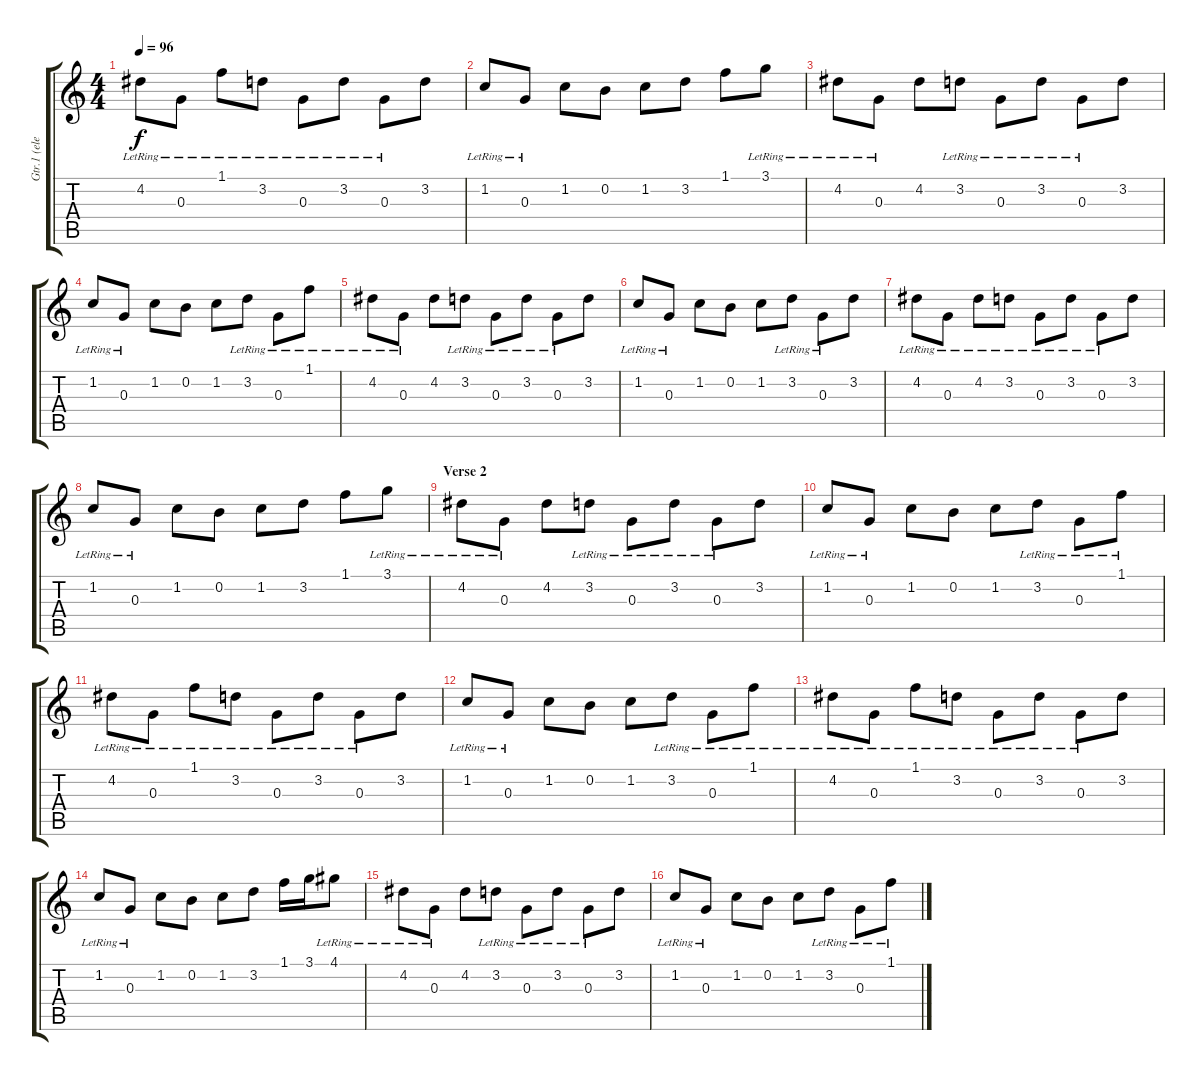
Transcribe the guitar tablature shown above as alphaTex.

\track ("Gtr.1 (elec.)" "Gtr.1 (ele") {instrument electricguitarclean}
\staff {score tabs}
\tuning (E4 B3 G3 D3 A2 E2) {hide}
\ts (4 4)
\tempo 96
\clef g2
\ks c
4.2{lr}.8{dy f} 0.3{lr}.8 1.1{lr}.8 3.2{lr}.8 0.3{lr}.8 3.2{lr}.8 0.3{lr}.8 3.2.8 |
1.2{lr}.8 0.3{lr}.8 1.2.8 0.2.8 1.2.8 3.2.8 1.1.8 3.1{lr}.8 |
4.2{lr}.8 0.3{lr}.8 4.2.8 3.2{lr}.8 0.3{lr}.8 3.2{lr}.8 0.3{lr}.8 3.2.8 |
1.2{lr}.8 0.3{lr}.8 1.2.8 0.2.8 1.2.8 3.2{lr}.8 0.3{lr}.8 1.1{lr}.8 |
4.2{lr}.8 0.3{lr}.8 4.2.8 3.2{lr}.8 0.3{lr}.8 3.2{lr}.8 0.3{lr}.8 3.2.8 |
1.2{lr}.8 0.3{lr}.8 1.2.8 0.2.8 1.2.8 3.2{lr}.8 0.3{lr}.8 3.2.8 |
4.2{lr}.8 0.3{lr}.8 4.2{lr}.8 3.2{lr}.8 0.3{lr}.8 3.2{lr}.8 0.3{lr}.8 3.2.8 |
1.2{lr}.8 0.3{lr}.8 1.2.8 0.2.8 1.2.8 3.2.8 1.1.8 3.1{lr}.8 |
\section ("" "Verse 2")
4.2{lr}.8 0.3{lr}.8 4.2.8 3.2{lr}.8 0.3{lr}.8 3.2{lr}.8 0.3{lr}.8 3.2.8 |
1.2{lr}.8 0.3{lr}.8 1.2.8 0.2.8 1.2.8 3.2{lr}.8 0.3{lr}.8 1.1{lr}.8 |
4.2{lr}.8 0.3{lr}.8 1.1{lr}.8 3.2{lr}.8 0.3{lr}.8 3.2{lr}.8 0.3{lr}.8 3.2.8 |
1.2{lr}.8 0.3{lr}.8 1.2.8 0.2.8 1.2.8 3.2{lr}.8 0.3{lr}.8 1.1{lr}.8 |
4.2{lr}.8 0.3{lr}.8 1.1{lr}.8 3.2{lr}.8 0.3{lr}.8 3.2{lr}.8 0.3{lr}.8 3.2.8 |
1.2{lr}.8 0.3{lr}.8 1.2.8 0.2.8 1.2.8 3.2.8 1.1.16 3.1.16 4.1{lr}.8 |
4.2{lr}.8 0.3{lr}.8 4.2.8 3.2{lr}.8 0.3{lr}.8 3.2{lr}.8 0.3{lr}.8 3.2.8 |
1.2{lr}.8 0.3{lr}.8 1.2.8 0.2.8 1.2.8 3.2{lr}.8 0.3{lr}.8 1.1{lr}.8
